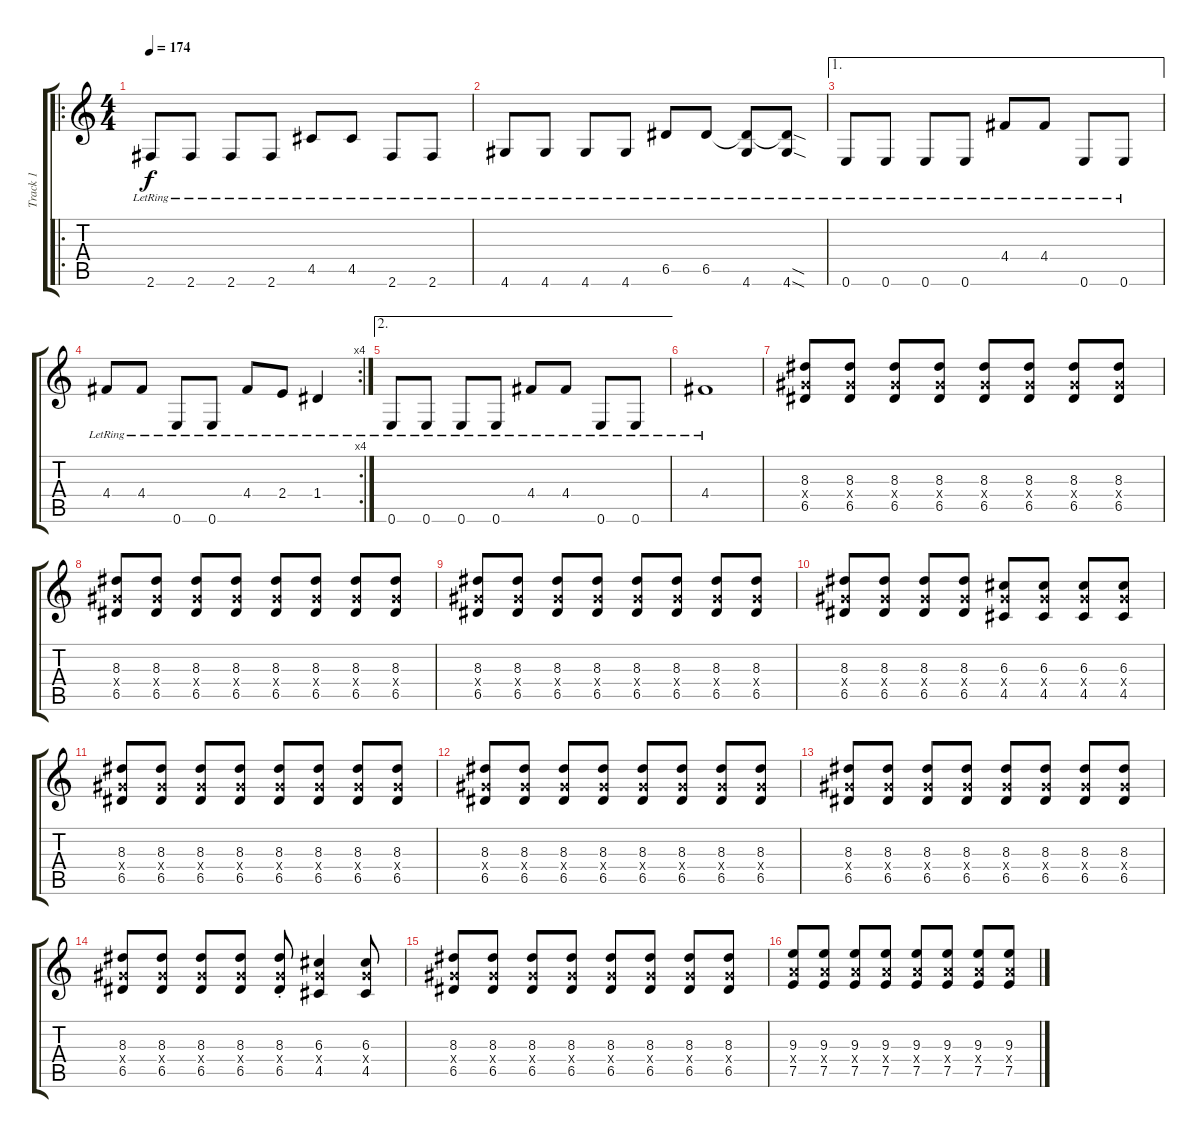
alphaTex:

\track ("Track 1" "Track 1") {instrument overdrivenguitar}
\staff {score tabs}
\tuning (E4 B3 G3 D3 A2 E2) {hide}
\ro
\ts (4 4)
\tempo 174
\clef g2
\ks c
2.6{lr}.8{dy f} 2.6{lr}.8 2.6{lr}.8 2.6{lr}.8 4.5{lr}.8 4.5{lr}.8 2.6{lr}.8 2.6{lr}.8 |
4.6{lr}.8 4.6{lr}.8 4.6{lr}.8 4.6{lr}.8 6.5{lr}.8 6.5{lr}.8 (6.5{t} 4.6{lr}).8 (6.5{sod t} 4.6{sod lr}).8 |
\ae 1
0.6{lr}.8 0.6{lr}.8 0.6{lr}.8 0.6{lr}.8 4.4{lr}.8 4.4{lr}.8 0.6{lr}.8 0.6{lr}.8 |
\rc 4
4.4{lr}.8 4.4{lr}.8 0.6{lr}.8 0.6{lr}.8 4.4{lr}.8 2.4{lr}.8 1.4{lr}.4 |
\ae 2
0.6{lr}.8 0.6{lr}.8 0.6{lr}.8 0.6{lr}.8 4.4{lr}.8 4.4{lr}.8 0.6{lr}.8 0.6{lr}.8 |
4.4{lr}.1 |
(8.3 6.4{x} 6.5).8 (8.3 6.4{x} 6.5).8 (8.3 6.4{x} 6.5).8 (8.3 6.4{x} 6.5).8 (8.3 6.4{x} 6.5).8 (8.3 6.4{x} 6.5).8 (8.3 6.4{x} 6.5).8 (8.3 6.4{x} 6.5).8 |
(8.3 6.4{x} 6.5).8 (8.3 6.4{x} 6.5).8 (8.3 6.4{x} 6.5).8 (8.3 6.4{x} 6.5).8 (8.3 6.4{x} 6.5).8 (8.3 6.4{x} 6.5).8 (8.3 6.4{x} 6.5).8 (8.3 6.4{x} 6.5).8 |
(8.3 6.4{x} 6.5).8 (8.3 6.4{x} 6.5).8 (8.3 6.4{x} 6.5).8 (8.3 6.4{x} 6.5).8 (8.3 6.4{x} 6.5).8 (8.3 6.4{x} 6.5).8 (8.3 6.4{x} 6.5).8 (8.3 6.4{x} 6.5).8 |
(8.3 6.4{x} 6.5).8 (8.3 6.4{x} 6.5).8 (8.3 6.4{x} 6.5).8 (8.3 6.4{x} 6.5).8 (6.3 6.4{x} 4.5).8 (6.3 6.4{x} 4.5).8 (6.3 6.4{x} 4.5).8 (6.3 6.4{x} 4.5).8 |
(8.3 6.4{x} 6.5).8 (8.3 6.4{x} 6.5).8 (8.3 6.4{x} 6.5).8 (8.3 6.4{x} 6.5).8 (8.3 6.4{x} 6.5).8 (8.3 6.4{x} 6.5).8 (8.3 6.4{x} 6.5).8 (8.3 6.4{x} 6.5).8 |
(8.3 6.4{x} 6.5).8 (8.3 6.4{x} 6.5).8 (8.3 6.4{x} 6.5).8 (8.3 6.4{x} 6.5).8 (8.3 6.4{x} 6.5).8 (8.3 6.4{x} 6.5).8 (8.3 6.4{x} 6.5).8 (8.3 6.4{x} 6.5).8 |
(8.3 6.4{x} 6.5).8 (8.3 6.4{x} 6.5).8 (8.3 6.4{x} 6.5).8 (8.3 6.4{x} 6.5).8 (8.3 6.4{x} 6.5).8 (8.3 6.4{x} 6.5).8 (8.3 6.4{x} 6.5).8 (8.3 6.4{x} 6.5).8 |
(8.3 6.4{x} 6.5).8 (8.3 6.4{x} 6.5).8 (8.3 6.4{x} 6.5).8 (8.3 6.4{x} 6.5).8 (8.3{st} 6.4{x} 6.5{st}).8 (6.3 6.4{x} 4.5).4 (6.3 6.4{x} 4.5).8 |
(8.3 6.4{x} 6.5).8 (8.3 6.4{x} 6.5).8 (8.3 6.4{x} 6.5).8 (8.3 6.4{x} 6.5).8 (8.3 6.4{x} 6.5).8 (8.3 6.4{x} 6.5).8 (8.3 6.4{x} 6.5).8 (8.3 6.4{x} 6.5).8 |
(9.3 7.4{x} 7.5).8 (9.3 7.4{x} 7.5).8 (9.3 7.4{x} 7.5).8 (9.3 7.4{x} 7.5).8 (9.3 7.4{x} 7.5).8 (9.3 7.4{x} 7.5).8 (9.3 7.4{x} 7.5).8 (9.3 7.4{x} 7.5).8
